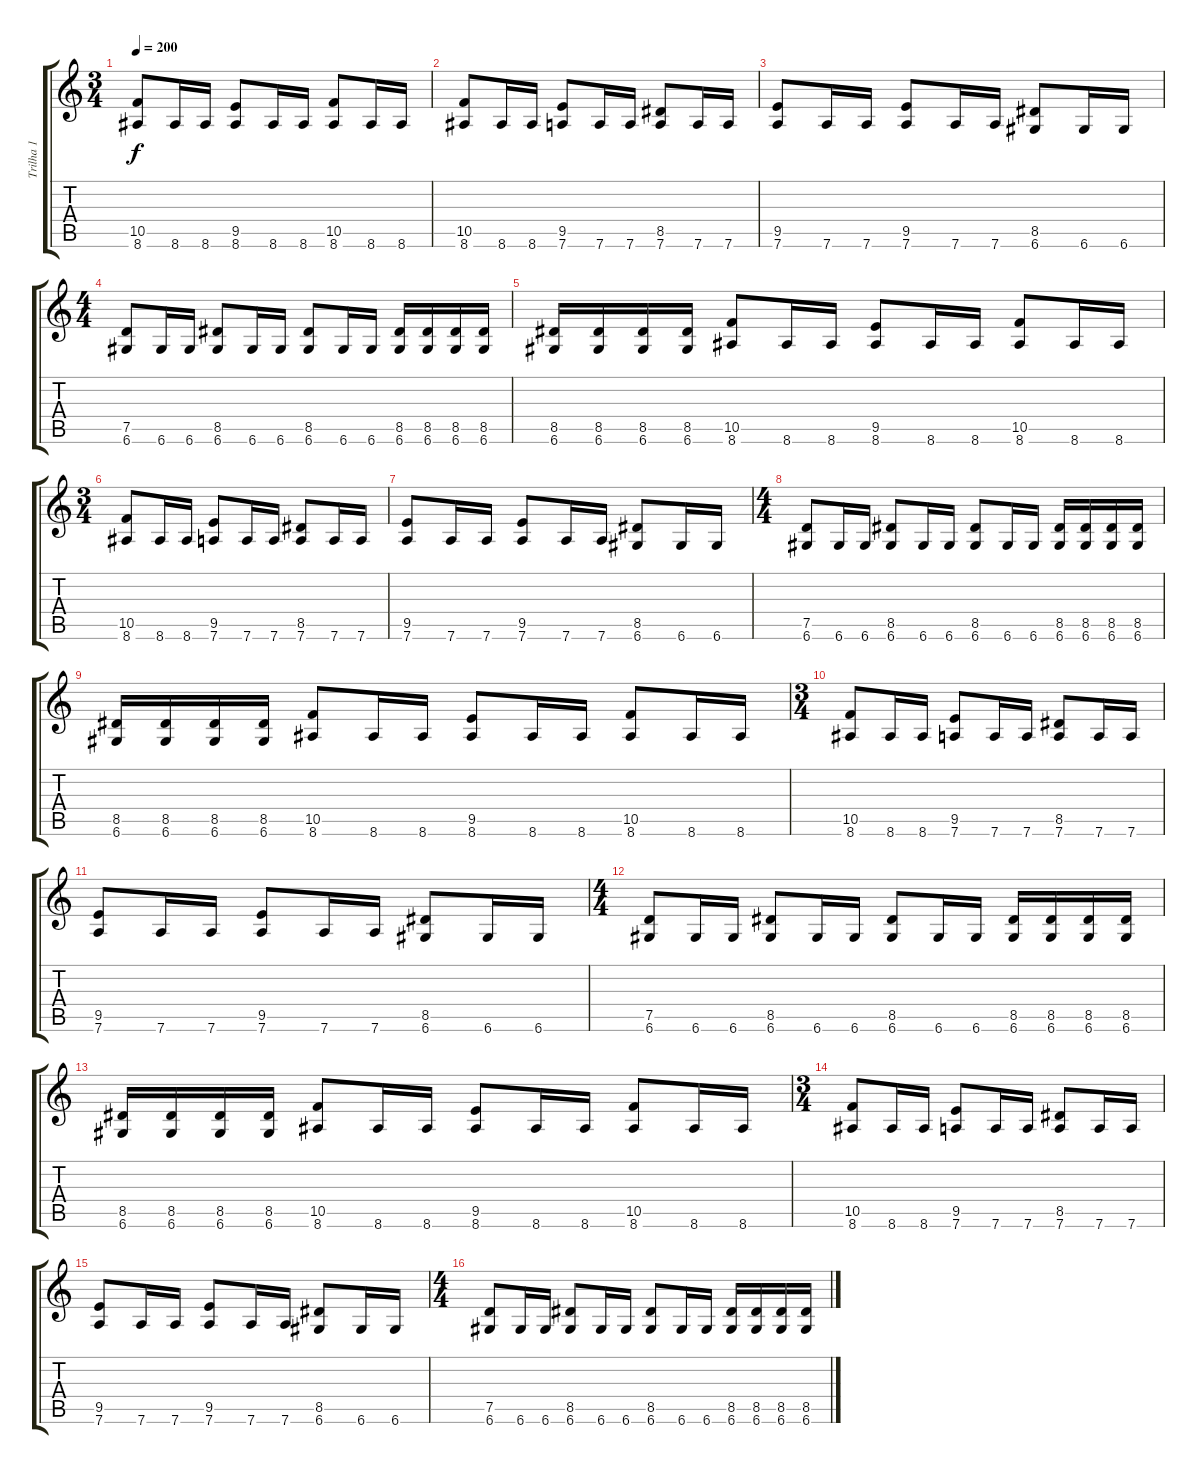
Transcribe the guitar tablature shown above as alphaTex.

\track ("Trilha 1" "Trilha 1") {instrument distortionguitar}
\staff {score tabs}
\tuning (D4 A3 F3 C3 G2 D2) {hide}
\ts (3 4)
\tempo 200
\clef g2
\ks c
(10.5 8.6).8{dy f} 8.6.16 8.6.16 (9.5 8.6).8 8.6.16 8.6.16 (10.5 8.6).8 8.6.16 8.6.16 |
(10.5 8.6).8 8.6.16 8.6.16 (9.5 7.6).8 7.6.16 7.6.16 (8.5 7.6).8 7.6.16 7.6.16 |
(9.5 7.6).8 7.6.16 7.6.16 (9.5 7.6).8 7.6.16 7.6.16 (8.5 6.6).8 6.6.16 6.6.16 |
\ts (4 4)
(7.5 6.6).8 6.6.16 6.6.16 (8.5 6.6).8 6.6.16 6.6.16 (8.5 6.6).8 6.6.16 6.6.16 (8.5 6.6).16 (8.5 6.6).16 (8.5 6.6).16 (8.5 6.6).16 |
(8.5 6.6).16 (8.5 6.6).16 (8.5 6.6).16 (8.5 6.6).16 (10.5 8.6).8 8.6.16 8.6.16 (9.5 8.6).8 8.6.16 8.6.16 (10.5 8.6).8 8.6.16 8.6.16 |
\ts (3 4)
(10.5 8.6).8 8.6.16 8.6.16 (9.5 7.6).8 7.6.16 7.6.16 (8.5 7.6).8 7.6.16 7.6.16 |
(9.5 7.6).8 7.6.16 7.6.16 (9.5 7.6).8 7.6.16 7.6.16 (8.5 6.6).8 6.6.16 6.6.16 |
\ts (4 4)
(7.5 6.6).8 6.6.16 6.6.16 (8.5 6.6).8 6.6.16 6.6.16 (8.5 6.6).8 6.6.16 6.6.16 (8.5 6.6).16 (8.5 6.6).16 (8.5 6.6).16 (8.5 6.6).16 |
(8.5 6.6).16 (8.5 6.6).16 (8.5 6.6).16 (8.5 6.6).16 (10.5 8.6).8 8.6.16 8.6.16 (9.5 8.6).8 8.6.16 8.6.16 (10.5 8.6).8 8.6.16 8.6.16 |
\ts (3 4)
(10.5 8.6).8 8.6.16 8.6.16 (9.5 7.6).8 7.6.16 7.6.16 (8.5 7.6).8 7.6.16 7.6.16 |
(9.5 7.6).8 7.6.16 7.6.16 (9.5 7.6).8 7.6.16 7.6.16 (8.5 6.6).8 6.6.16 6.6.16 |
\ts (4 4)
(7.5 6.6).8 6.6.16 6.6.16 (8.5 6.6).8 6.6.16 6.6.16 (8.5 6.6).8 6.6.16 6.6.16 (8.5 6.6).16 (8.5 6.6).16 (8.5 6.6).16 (8.5 6.6).16 |
(8.5 6.6).16 (8.5 6.6).16 (8.5 6.6).16 (8.5 6.6).16 (10.5 8.6).8 8.6.16 8.6.16 (9.5 8.6).8 8.6.16 8.6.16 (10.5 8.6).8 8.6.16 8.6.16 |
\ts (3 4)
(10.5 8.6).8 8.6.16 8.6.16 (9.5 7.6).8 7.6.16 7.6.16 (8.5 7.6).8 7.6.16 7.6.16 |
(9.5 7.6).8 7.6.16 7.6.16 (9.5 7.6).8 7.6.16 7.6.16 (8.5 6.6).8 6.6.16 6.6.16 |
\ts (4 4)
(7.5 6.6).8 6.6.16 6.6.16 (8.5 6.6).8 6.6.16 6.6.16 (8.5 6.6).8 6.6.16 6.6.16 (8.5 6.6).16 (8.5 6.6).16 (8.5 6.6).16 (8.5 6.6).16
